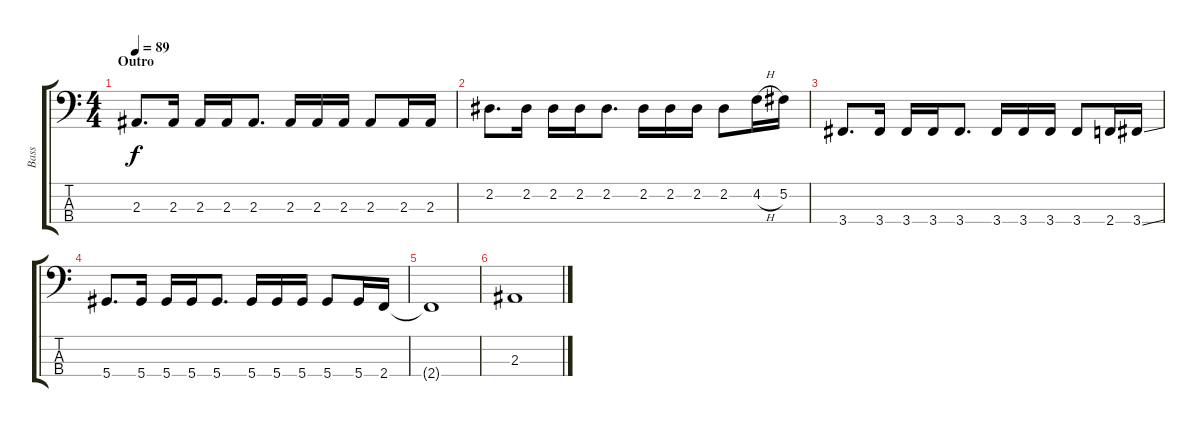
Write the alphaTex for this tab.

\track ("Bass" "Bass") {instrument electricbassfinger}
\staff {score tabs}
\tuning (Gb2 Db2 Ab1 Eb1) {hide}
\ts (4 4)
\section ("" "Outro")
\tempo 89
\clef f4
\ks c
2.3.8{d dy f} 2.3.16 2.3.16 2.3.16 2.3.8{d} 2.3.16 2.3.16 2.3.16 2.3.8 2.3.16 2.3.16 |
2.2.8{d} 2.2.16 2.2.16 2.2.16 2.2.8{d} 2.2.16 2.2.16 2.2.16 2.2.8 4.2{h}.16 5.2.16 |
3.4.8{d} 3.4.16 3.4.16 3.4.16 3.4.8{d} 3.4.16 3.4.16 3.4.16 3.4.8 2.4.16 3.4{ss}.16 |
5.4.8{d} 5.4.16 5.4.16 5.4.16 5.4.8{d} 5.4.16 5.4.16 5.4.16 5.4.8 5.4.16 2.4.16 |
2.4{t}.1 |
2.3.1
